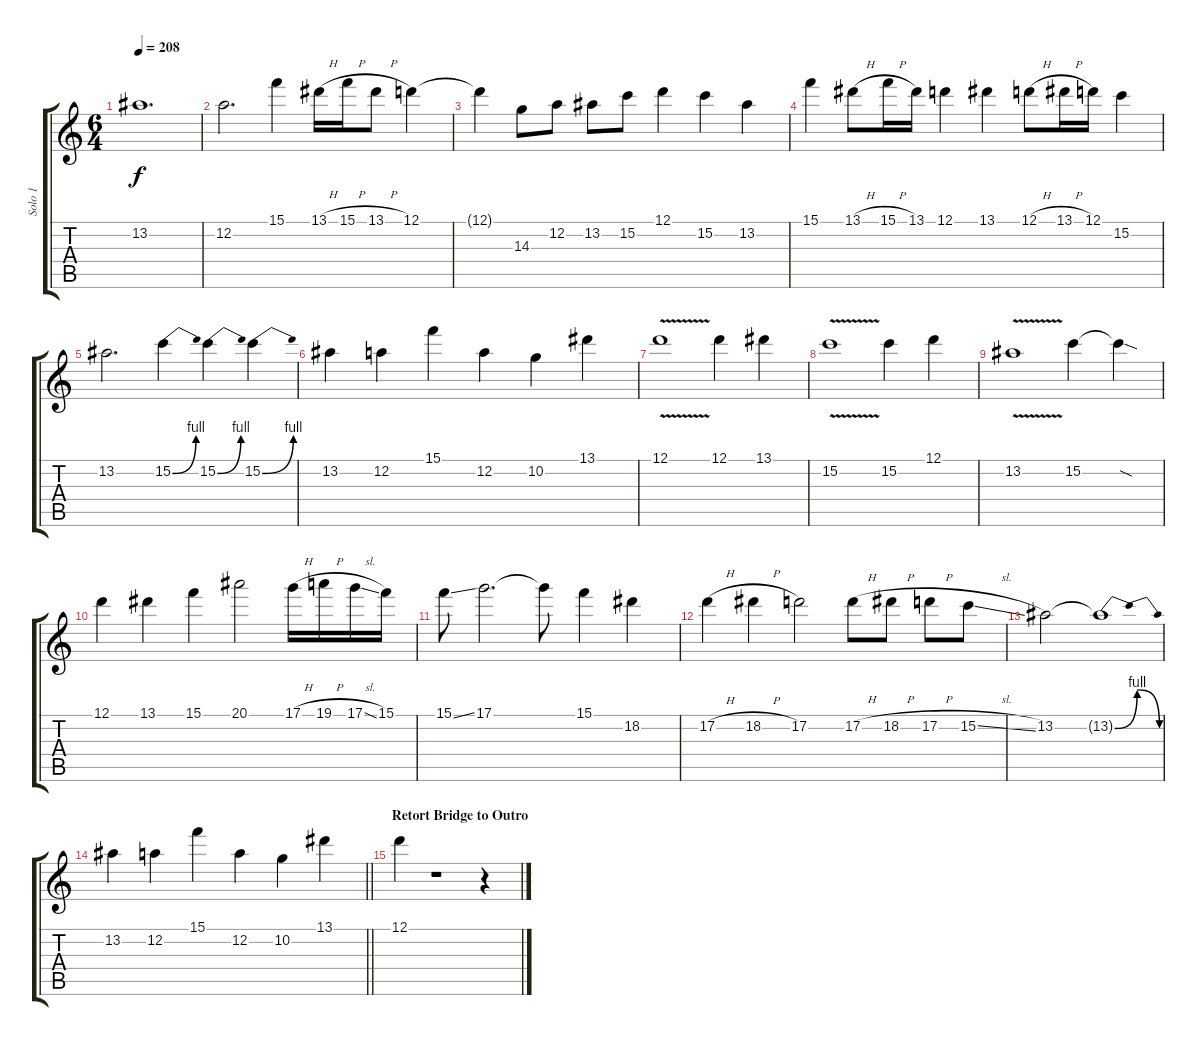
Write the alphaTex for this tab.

\track ("Solo 1" "Solo 1") {instrument distortionguitar}
\staff {score tabs}
\tuning (D4 A3 F3 C3 G2 D2) {hide}
\ts (6 4)
\tempo 208
\clef g2
\ks c
13.2.1{d dy f} |
12.2.2{d} 15.1.4 13.1{h}.16 15.1{h}.16 13.1{h}.8 12.1.4 |
12.1{t}.4 14.3.8 12.2.8 13.2.8 15.2.8 12.1.4 15.2.4 13.2.4 |
15.1.4 13.1{h}.8 15.1{h}.16 13.1.16 12.1.4 13.1.4 12.1{h}.8 13.1{h}.16 12.1.16 15.2.4 |
13.2.2{d} 15.2{be (bend 0 0 60 4)}.4 15.2{be (bend 0 0 60 4)}.4 15.2{be (bend 0 0 60 4)}.4 |
13.2.4 12.2.4 15.1.4 12.2.4 10.2.4 13.1.4 |
12.1{v}.1 12.1.4 13.1.4 |
15.2{v}.1 15.2.4 12.1.4 |
13.2{v}.1 15.2.4 15.2{sod t}.4 |
12.1.4 13.1.4 15.1.4 20.1.2 17.1{h}.16 19.1{h}.16 17.1{sl}.16 15.1.16 |
15.1{ss}.8 17.1.2{d} 17.1{t}.8 15.1.4 18.2.4 |
17.2{h}.4 18.2{h}.4 17.2.2 17.2{h}.8 18.2{h}.8 17.2{h}.8 15.2{sl}.8 |
13.2.2 13.2{be (bendrelease 0 0 30 4 30 4 60 0) t}.1 |
\barLineRight lightlight
13.2.4 12.2.4 15.1.4 12.2.4 10.2.4 13.1.4 |
\section ("" "Retort Bridge to Outro")
12.1.4 r.1 r.4
